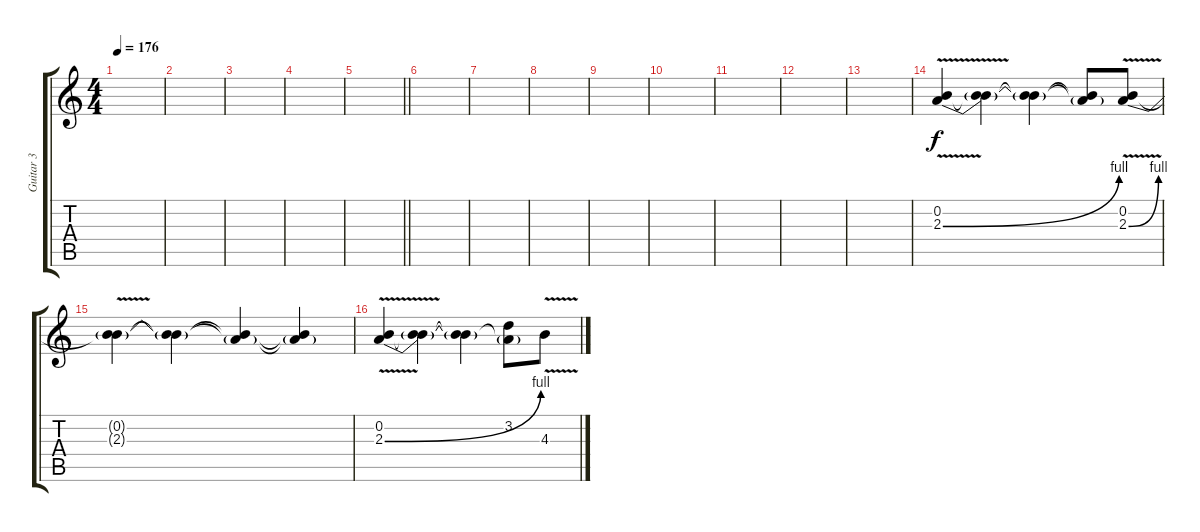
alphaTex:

\track ("Guitar 3" "Guitar 3") {instrument overdrivenguitar}
\staff {score tabs}
\tuning (E4 B3 G3 D3 A2 E2) {hide}
\ts (4 4)
\tempo 176
\clef g2
\ks c
|
|
|
|
\barLineRight lightlight
|
|
|
|
|
|
|
|
|
(0.2 2.3{be (bend 0 0 60 4) v}).4 (0.2{t} 2.3{t}).4 (0.2{t} 2.3{t}).4 (0.2{t} 2.3{t}).8 (0.2 2.3{be (bend 0 0 60 4) v}).8 |
(0.2{t} 2.3{t}).4 (0.2{t} 2.3{t}).4 (0.2{t} 2.3{t}).4 (0.2{t} 2.3{t}).4 |
(0.2 2.3{be (bend 0 0 60 4) v}).4 (0.2{t} 2.3{t}).4 (0.2{t} 2.3{t}).4 (3.2 2.3{t}).8 4.3{v}.8
